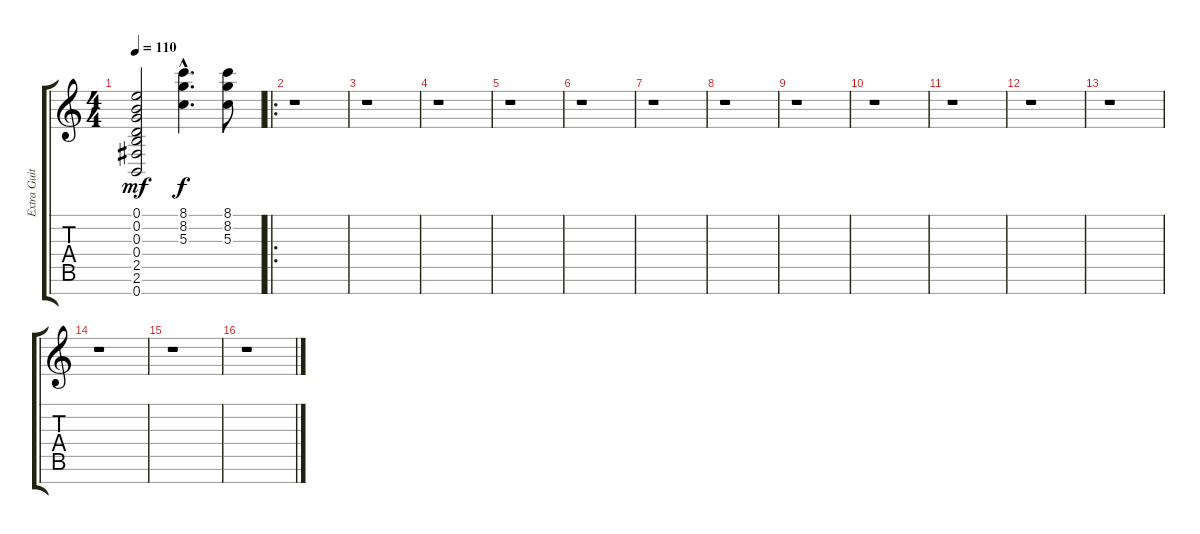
\track ("Extra Guitar" "Extra Guit") {instrument distortionguitar}
\staff {score tabs}
\tuning (E4 B3 G3 D3 A2 E2 B1) {hide}
\ts (4 4)
\tempo 110
\clef g2
\ks c
(0.1 0.2 0.3 0.4 2.5 2.6 0.7).2{dy mf instrument distortionguitar} (8.1{hac} 8.2{hac} 5.3{hac}).4{d dy f instrument overdrivenguitar} (8.1 8.2 5.3).8 |
\ro
r.1 |
r.1 |
r.1 |
r.1 |
r.1 |
r.1 |
r.1 |
r.1 |
r.1 |
r.1 |
r.1 |
r.1 |
r.1 |
r.1 |
r.1
